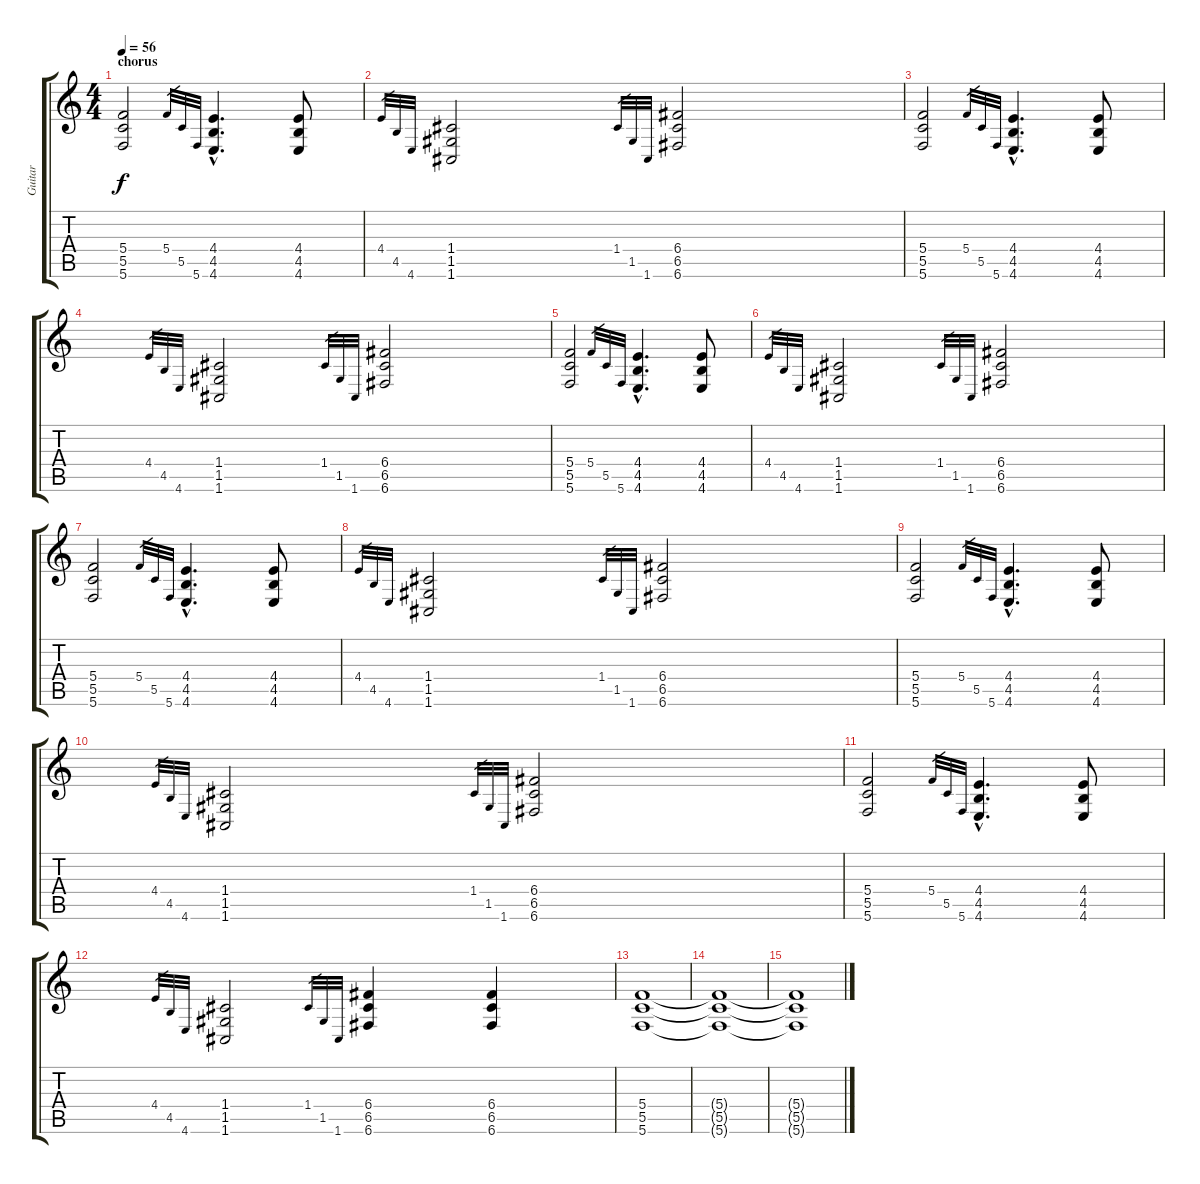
\track ("Guitar" "Guitar") {instrument overdrivenguitar}
\staff {score tabs}
\tuning (D4 A3 F3 C3 G2 C2) {hide}
\ts (4 4)
\section ("" "chorus")
\tempo 56
\clef g2
\ks c
(5.4 5.5 5.6).2{dy f} 5.4.32{gr} 5.5.32{gr} 5.6.32{gr} (4.4{hac} 4.5{hac} 4.6{hac}).4{d} (4.4 4.5 4.6).8 |
4.4.32{gr} 4.5.32{gr} 4.6.32{gr} (1.4 1.5 1.6).2 1.4.32{gr} 1.5.32{gr} 1.6.32{gr} (6.4 6.5 6.6).2 |
(5.4 5.5 5.6).2 5.4.32{gr} 5.5.32{gr} 5.6.32{gr} (4.4{hac} 4.5{hac} 4.6{hac}).4{d} (4.4 4.5 4.6).8 |
4.4.32{gr} 4.5.32{gr} 4.6.32{gr} (1.4 1.5 1.6).2 1.4.32{gr} 1.5.32{gr} 1.6.32{gr} (6.4 6.5 6.6).2 |
(5.4 5.5 5.6).2 5.4.32{gr} 5.5.32{gr} 5.6.32{gr} (4.4{hac} 4.5{hac} 4.6{hac}).4{d} (4.4 4.5 4.6).8 |
4.4.32{gr} 4.5.32{gr} 4.6.32{gr} (1.4 1.5 1.6).2 1.4.32{gr} 1.5.32{gr} 1.6.32{gr} (6.4 6.5 6.6).2 |
(5.4 5.5 5.6).2 5.4.32{gr} 5.5.32{gr} 5.6.32{gr} (4.4{hac} 4.5{hac} 4.6{hac}).4{d} (4.4 4.5 4.6).8 |
4.4.32{gr} 4.5.32{gr} 4.6.32{gr} (1.4 1.5 1.6).2 1.4.32{gr} 1.5.32{gr} 1.6.32{gr} (6.4 6.5 6.6).2 |
(5.4 5.5 5.6).2 5.4.32{gr} 5.5.32{gr} 5.6.32{gr} (4.4{hac} 4.5{hac} 4.6{hac}).4{d} (4.4 4.5 4.6).8 |
4.4.32{gr} 4.5.32{gr} 4.6.32{gr} (1.4 1.5 1.6).2 1.4.32{gr} 1.5.32{gr} 1.6.32{gr} (6.4 6.5 6.6).2 |
(5.4 5.5 5.6).2 5.4.32{gr} 5.5.32{gr} 5.6.32{gr} (4.4{hac} 4.5{hac} 4.6{hac}).4{d} (4.4 4.5 4.6).8 |
4.4.32{gr} 4.5.32{gr} 4.6.32{gr} (1.4 1.5 1.6).2 1.4.32{gr} 1.5.32{gr} 1.6.32{gr} (6.4 6.5 6.6).4 (6.4 6.5 6.6).4 |
(5.4 5.5 5.6).1{volume 0} |
(5.4{t} 5.5{t} 5.6{t}).1 |
(5.4{t} 5.5{t} 5.6{t}).1
